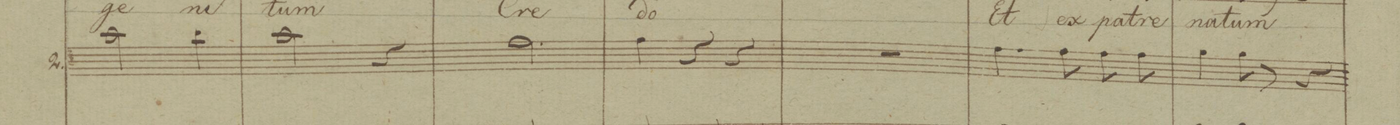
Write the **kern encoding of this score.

**kern	**text	**text	**dynam
*I"2.	*	*	*
*clefC3	*	*	*
*k[b-]	*	*	*
*M3/4	*	*	*
2b-\	.	-ge-	.
4cc\	.	-ni-	.
=23	=23	=23	=23
2b-\	.	-tum	.
4r	.	.	.
=24	=24	=24	=24
2.g\	.	Cre-	.
=25	=25	=25	=25
4g\	.	-do	.
4r	.	.	.
4r	.	.	.
=26	=26	=26	=26
2.r	.	.	.
=27	=27	=27	=27
4.g\	.	Et	.
8g\	.	ex	.
8g\	.	pa-	.
8g\	.	-tre	.
=28	=28	=28	=28
4a\	.	na-	.
8a\	.	-tum	.
8r	.	.	.
4r	.	.	.
=29	=29	=29	=29
*-	*-	*-	*-
